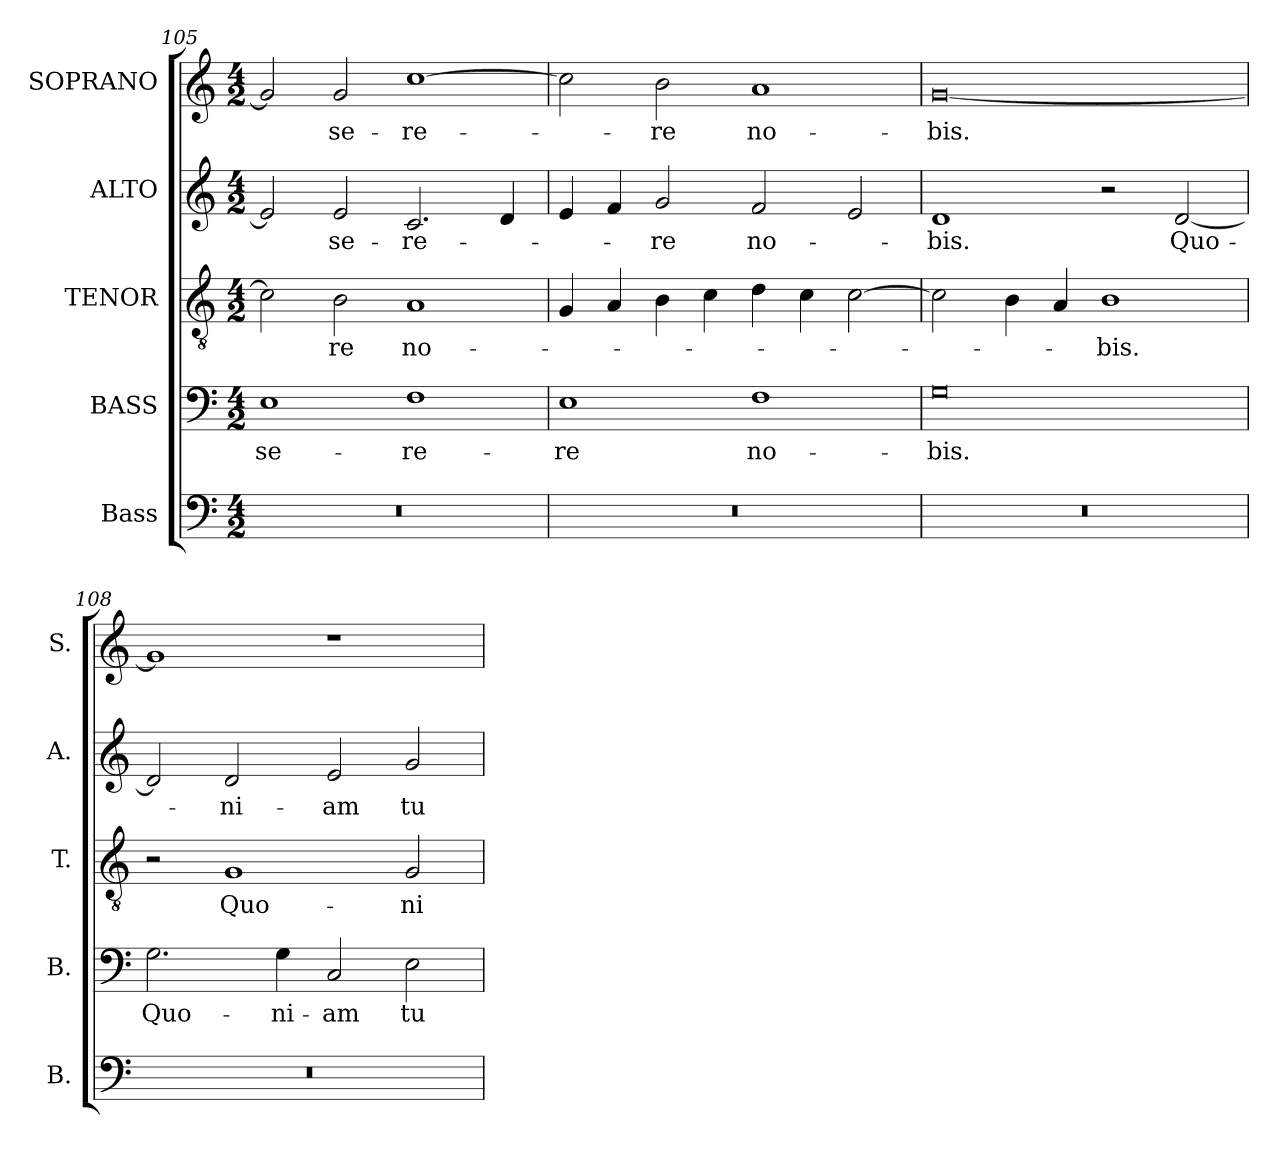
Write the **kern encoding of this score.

**kern	**kern	**text	**kern	**text	**kern	**text	**kern	**text
*part5	*part4	*part4	*part3	*part3	*part2	*part2	*part1	*part1
*staff5	*staff4	*staff4	*staff3	*staff3	*staff2	*staff2	*staff1	*staff1
*I"Bass	*I"BASS	*	*I"TENOR	*	*I"ALTO	*	*I"SOPRANO	*
*I'B.	*I'B.	*	*I'T.	*	*I'A.	*	*I'S.	*
*clefF4	*clefF4	*	*clefGv2	*	*clefG2	*	*clefG2	*
*	*	*	*ITrd7c12	*	*	*	*	*
*k[]	*k[]	*	*k[]	*	*k[]	*	*k[]	*
*C:	*C:	*	*C:	*	*C:	*	*C:	*
*M4/2	*M4/2	*	*M4/2	*	*M4/2	*	*M4/2	*
=105	=105	=105	=105	=105	=105	=105	=105	=105
!LO:N:vis=1	!	!	!	!	!	!	!	!
!	!	!LO:LY:b:color=#000000	!	!	!	!	!	!
0r	1Ei	-se-	2Ci\]	.	2ei/]	.	2gi/]	.
!	!	!	!	!LO:LY:b:color=#000000	!	!	!	!
!	!	!	!	!	!	!LO:LY:b:color=#000000	!	!
!	!	!	!	!	!	!	!	!LO:LY:b:color=#000000
.	.	.	2BBi\	-re	2ei/	-se-	2gi/	-se-
!	!	!LO:LY:b:color=#000000	!	!	!	!	!	!
!	!	!	!	!LO:LY:b:color=#000000	!	!	!	!
!	!	!	!	!	!	!LO:LY:b:color=#000000	!	!
!	!	!	!	!	!	!	!	!LO:LY:b:color=#000000
.	1Fi	-re-	1AAi	no-	2.ci/	-re-	[1cci	-re-
.	.	.	.	.	4di/	.	.	.
=106	=106	=106	=106	=106	=106	=106	=106	=106
!LO:N:vis=1	!	!	!	!	!	!	!	!
!	!	!LO:LY:b:color=#000000	!	!	!	!	!	!
0r	1Ei	-re	4GGi/	.	4ei/	.	2cci\]	.
.	.	.	4AAi/	.	4fi/	.	.	.
!	!	!	!	!	!	!LO:LY:b:color=#000000	!	!
!	!	!	!	!	!	!	!	!LO:LY:b:color=#000000
.	.	.	4BBi\	.	2gi/	-re	2bi\	-re
.	.	.	4Ci\	.	.	.	.	.
!	!	!LO:LY:b:color=#000000	!	!	!	!	!	!
!	!	!	!	!	!	!LO:LY:b:color=#000000	!	!
!	!	!	!	!	!	!	!	!LO:LY:b:color=#000000
.	1Fi	no-	4Di\	.	2fi/	no-	1ai	no-
.	.	.	4Ci\	.	.	.	.	.
.	.	.	[2Ci\	.	2ei/	.	.	.
!!LO:LB:g=z
=107	=107	=107	=107	=107	=107	=107	=107	=107
!LO:N:vis=1	!	!	!	!	!	!	!	!
!	!	!LO:LY:b:color=#000000	!	!	!	!	!	!
!	!	!	!	!	!	!LO:LY:b:color=#000000	!	!
!	!	!	!	!	!	!	!	!LO:LY:b:color=#000000
0r	0Gi	-bis.	2Ci\]	.	1di	-bis.	[0gi	-bis.
.	.	.	4BBi\	.	.	.	.	.
.	.	.	4AAi/	.	.	.	.	.
!	!	!	!	!LO:LY:b:color=#000000	!	!	!	!
.	.	.	1BBi	-bis.	2r	.	.	.
!	!	!	!	!	!	!LO:LY:b:color=#000000	!	!
.	.	.	.	.	[2di/	Quo-	.	.
=108	=108	=108	=108	=108	=108	=108	=108	=108
!LO:N:vis=1	!	!	!	!	!	!	!	!
!	!	!LO:LY:b:color=#000000	!	!	!	!	!	!
0r	2.Gi\	Quo-	2r	.	2di/]	.	1gi]	.
!	!	!	!	!LO:LY:b:color=#000000	!	!	!	!
!	!	!	!	!	!	!LO:LY:b:color=#000000	!	!
.	.	.	1GGi	Quo-	2di/	-ni-	.	.
!	!	!LO:LY:b:color=#000000	!	!	!	!	!	!
.	4Gi\	-ni-	.	.	.	.	.	.
!	!	!LO:LY:b:color=#000000	!	!	!	!	!	!
!	!	!	!	!	!	!LO:LY:b:color=#000000	!	!
.	2Ci/	-am	.	.	2ei/	-am	1r	.
!	!	!LO:LY:b:color=#000000	!	!	!	!	!	!
!	!	!	!	!LO:LY:b:color=#000000	!	!	!	!
!	!	!	!	!	!	!LO:LY:b:color=#000000	!	!
.	2Ei\	tu	2GGi/	-ni-	2gi/	tu	.	.
=	=	=	=	=	=	=	=	=
*-	*-	*-	*-	*-	*-	*-	*-	*-
